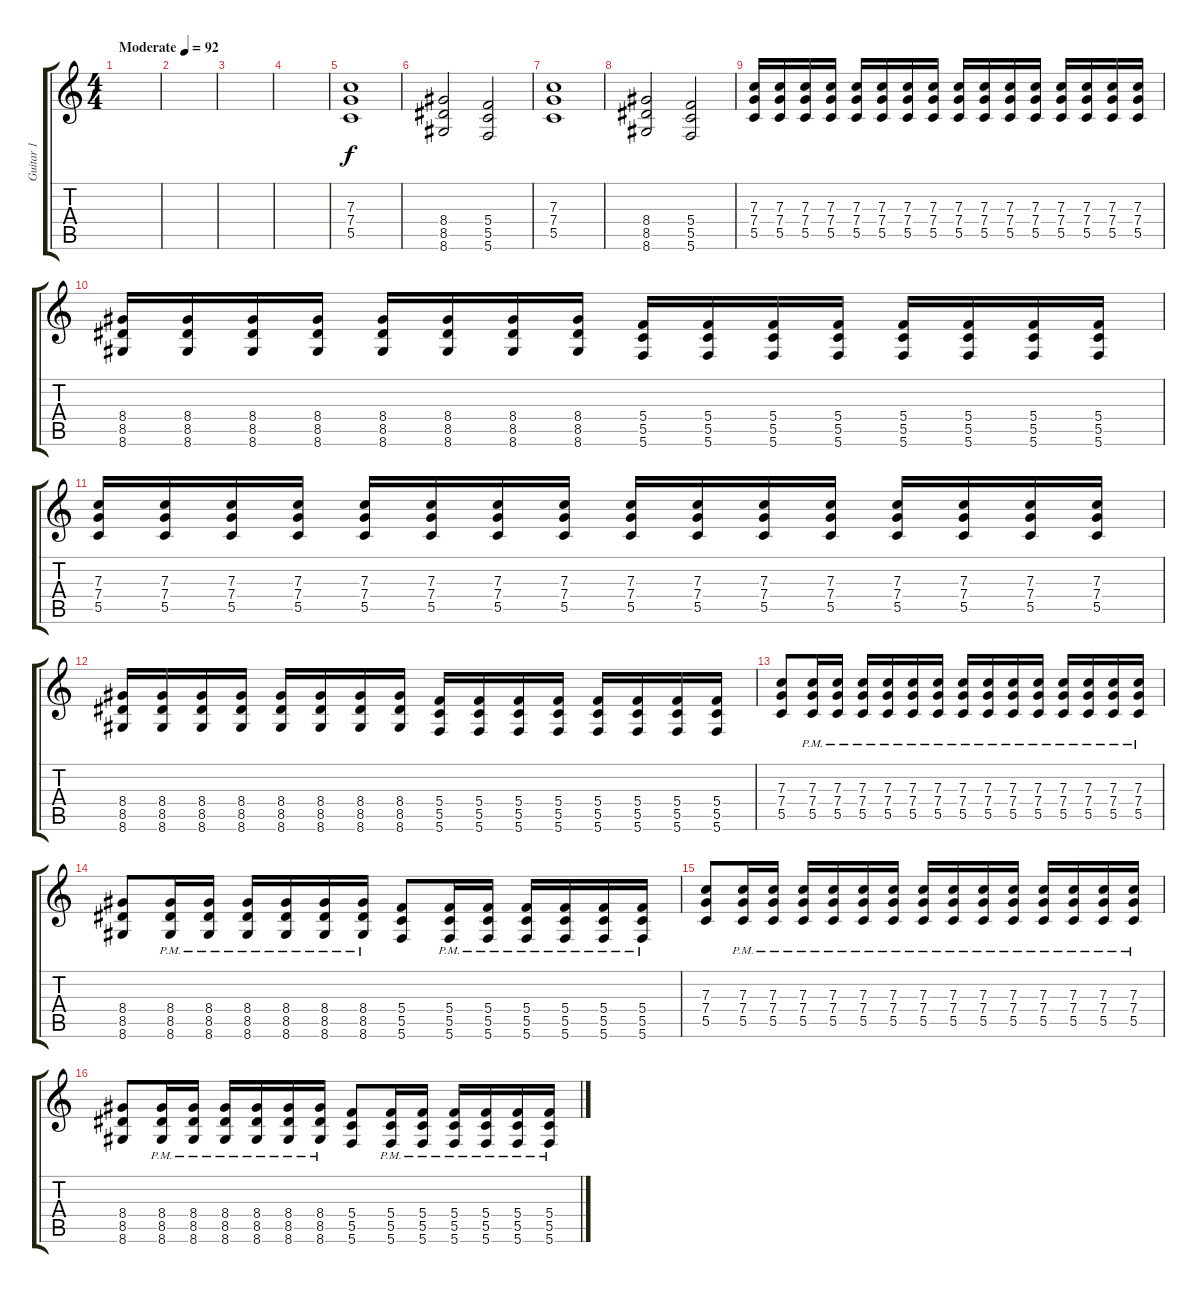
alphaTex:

\track ("Guitar 1" "Guitar 1") {instrument distortionguitar}
\staff {score tabs}
\tuning (D4 A3 F3 C3 G2 C2) {hide}
\ts (4 4)
\tempo (92 "Moderate")
\clef g2
\ks c
|
|
|
|
(7.3 7.4 5.5).1 |
(8.4 8.5 8.6).2 (5.4 5.5 5.6).2 |
(7.3 7.4 5.5).1 |
(8.4 8.5 8.6).2 (5.4 5.5 5.6).2 |
(7.3 7.4 5.5).16 (7.3 7.4 5.5).16 (7.3 7.4 5.5).16 (7.3 7.4 5.5).16 (7.3 7.4 5.5).16 (7.3 7.4 5.5).16 (7.3 7.4 5.5).16 (7.3 7.4 5.5).16 (7.3 7.4 5.5).16 (7.3 7.4 5.5).16 (7.3 7.4 5.5).16 (7.3 7.4 5.5).16 (7.3 7.4 5.5).16 (7.3 7.4 5.5).16 (7.3 7.4 5.5).16 (7.3 7.4 5.5).16 |
(8.4 8.5 8.6).16 (8.4 8.5 8.6).16 (8.4 8.5 8.6).16 (8.4 8.5 8.6).16 (8.4 8.5 8.6).16 (8.4 8.5 8.6).16 (8.4 8.5 8.6).16 (8.4 8.5 8.6).16 (5.4 5.5 5.6).16 (5.4 5.5 5.6).16 (5.4 5.5 5.6).16 (5.4 5.5 5.6).16 (5.4 5.5 5.6).16 (5.4 5.5 5.6).16 (5.4 5.5 5.6).16 (5.4 5.5 5.6).16 |
(7.3 7.4 5.5).16 (7.3 7.4 5.5).16 (7.3 7.4 5.5).16 (7.3 7.4 5.5).16 (7.3 7.4 5.5).16 (7.3 7.4 5.5).16 (7.3 7.4 5.5).16 (7.3 7.4 5.5).16 (7.3 7.4 5.5).16 (7.3 7.4 5.5).16 (7.3 7.4 5.5).16 (7.3 7.4 5.5).16 (7.3 7.4 5.5).16 (7.3 7.4 5.5).16 (7.3 7.4 5.5).16 (7.3 7.4 5.5).16 |
(8.4 8.5 8.6).16 (8.4 8.5 8.6).16 (8.4 8.5 8.6).16 (8.4 8.5 8.6).16 (8.4 8.5 8.6).16 (8.4 8.5 8.6).16 (8.4 8.5 8.6).16 (8.4 8.5 8.6).16 (5.4 5.5 5.6).16 (5.4 5.5 5.6).16 (5.4 5.5 5.6).16 (5.4 5.5 5.6).16 (5.4 5.5 5.6).16 (5.4 5.5 5.6).16 (5.4 5.5 5.6).16 (5.4 5.5 5.6).16 |
(7.3 7.4 5.5).8 (7.3{pm} 7.4{pm} 5.5{pm}).16 (7.3{pm} 7.4{pm} 5.5{pm}).16 (7.3{pm} 7.4{pm} 5.5{pm}).16 (7.3{pm} 7.4{pm} 5.5{pm}).16 (7.3{pm} 7.4{pm} 5.5{pm}).16 (7.3{pm} 7.4{pm} 5.5{pm}).16 (7.3{pm} 7.4{pm} 5.5{pm}).16 (7.3{pm} 7.4{pm} 5.5{pm}).16 (7.3{pm} 7.4{pm} 5.5{pm}).16 (7.3{pm} 7.4{pm} 5.5{pm}).16 (7.3{pm} 7.4{pm} 5.5{pm}).16 (7.3{pm} 7.4{pm} 5.5{pm}).16 (7.3{pm} 7.4{pm} 5.5{pm}).16 (7.3{pm} 7.4{pm} 5.5{pm}).16 |
(8.4 8.5 8.6).8 (8.4{pm} 8.5{pm} 8.6{pm}).16 (8.4{pm} 8.5{pm} 8.6{pm}).16 (8.4{pm} 8.5{pm} 8.6{pm}).16 (8.4{pm} 8.5{pm} 8.6{pm}).16 (8.4{pm} 8.5{pm} 8.6{pm}).16 (8.4{pm} 8.5{pm} 8.6{pm}).16 (5.4 5.5 5.6).8 (5.4{pm} 5.5{pm} 5.6{pm}).16 (5.4{pm} 5.5{pm} 5.6{pm}).16 (5.4{pm} 5.5{pm} 5.6{pm}).16 (5.4{pm} 5.5{pm} 5.6{pm}).16 (5.4{pm} 5.5{pm} 5.6{pm}).16 (5.4{pm} 5.5{pm} 5.6{pm}).16 |
(7.3 7.4 5.5).8 (7.3{pm} 7.4{pm} 5.5{pm}).16 (7.3{pm} 7.4{pm} 5.5{pm}).16 (7.3{pm} 7.4{pm} 5.5{pm}).16 (7.3{pm} 7.4{pm} 5.5{pm}).16 (7.3{pm} 7.4{pm} 5.5{pm}).16 (7.3{pm} 7.4{pm} 5.5{pm}).16 (7.3{pm} 7.4{pm} 5.5{pm}).16 (7.3{pm} 7.4{pm} 5.5{pm}).16 (7.3{pm} 7.4{pm} 5.5{pm}).16 (7.3{pm} 7.4{pm} 5.5{pm}).16 (7.3{pm} 7.4{pm} 5.5{pm}).16 (7.3{pm} 7.4{pm} 5.5{pm}).16 (7.3{pm} 7.4{pm} 5.5{pm}).16 (7.3{pm} 7.4{pm} 5.5{pm}).16 |
(8.4 8.5 8.6).8 (8.4{pm} 8.5{pm} 8.6{pm}).16 (8.4{pm} 8.5{pm} 8.6{pm}).16 (8.4{pm} 8.5{pm} 8.6{pm}).16 (8.4{pm} 8.5{pm} 8.6{pm}).16 (8.4{pm} 8.5{pm} 8.6{pm}).16 (8.4{pm} 8.5{pm} 8.6{pm}).16 (5.4 5.5 5.6).8 (5.4{pm} 5.5{pm} 5.6{pm}).16 (5.4{pm} 5.5{pm} 5.6{pm}).16 (5.4{pm} 5.5{pm} 5.6{pm}).16 (5.4{pm} 5.5{pm} 5.6{pm}).16 (5.4{pm} 5.5{pm} 5.6{pm}).16 (5.4{pm} 5.5{pm} 5.6{pm}).16
